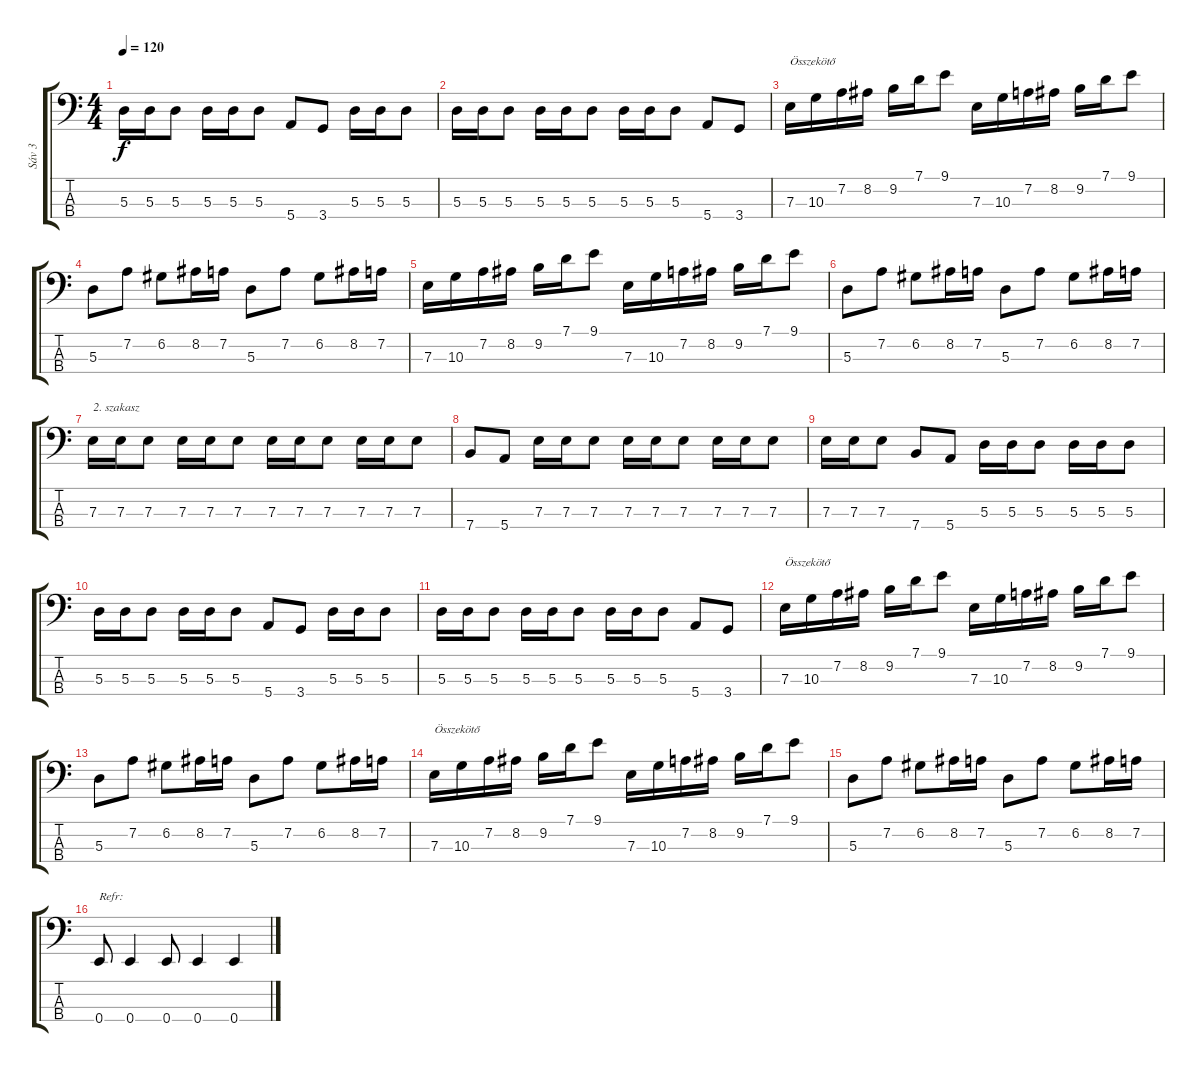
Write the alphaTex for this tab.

\track ("Sáv 3" "Sáv 3") {instrument electricbassfinger}
\staff {score tabs}
\tuning (G2 D2 A1 E1) {hide}
\ts (4 4)
\tempo 120
\clef f4
\ks c
5.3.16{dy f} 5.3.16 5.3.8 5.3.16 5.3.16 5.3.8 5.4.8 3.4.8 5.3.16 5.3.16 5.3.8 |
5.3.16 5.3.16 5.3.8 5.3.16 5.3.16 5.3.8 5.3.16 5.3.16 5.3.8 5.4.8 3.4.8 |
7.3.16{txt "Összekötő"} 10.3.16 7.2.16 8.2.16 9.2.16 7.1.16 9.1.8 7.3.16 10.3.16 7.2.16 8.2.16 9.2.16 7.1.16 9.1.8 |
5.3.8 7.2.8 6.2.8 8.2.16 7.2.16 5.3.8 7.2.8 6.2.8 8.2.16 7.2.16 |
7.3.16 10.3.16 7.2.16 8.2.16 9.2.16 7.1.16 9.1.8 7.3.16 10.3.16 7.2.16 8.2.16 9.2.16 7.1.16 9.1.8 |
5.3.8 7.2.8 6.2.8 8.2.16 7.2.16 5.3.8 7.2.8 6.2.8 8.2.16 7.2.16 |
7.3.16{txt "2. szakasz"} 7.3.16 7.3.8 7.3.16 7.3.16 7.3.8 7.3.16 7.3.16 7.3.8 7.3.16 7.3.16 7.3.8 |
7.4.8 5.4.8 7.3.16 7.3.16 7.3.8 7.3.16 7.3.16 7.3.8 7.3.16 7.3.16 7.3.8 |
7.3.16 7.3.16 7.3.8 7.4.8 5.4.8 5.3.16 5.3.16 5.3.8 5.3.16 5.3.16 5.3.8 |
5.3.16 5.3.16 5.3.8 5.3.16 5.3.16 5.3.8 5.4.8 3.4.8 5.3.16 5.3.16 5.3.8 |
5.3.16 5.3.16 5.3.8 5.3.16 5.3.16 5.3.8 5.3.16 5.3.16 5.3.8 5.4.8 3.4.8 |
7.3.16{txt "Összekötő"} 10.3.16 7.2.16 8.2.16 9.2.16 7.1.16 9.1.8 7.3.16 10.3.16 7.2.16 8.2.16 9.2.16 7.1.16 9.1.8 |
5.3.8 7.2.8 6.2.8 8.2.16 7.2.16 5.3.8 7.2.8 6.2.8 8.2.16 7.2.16 |
7.3.16{txt "Összekötő"} 10.3.16 7.2.16 8.2.16 9.2.16 7.1.16 9.1.8 7.3.16 10.3.16 7.2.16 8.2.16 9.2.16 7.1.16 9.1.8 |
5.3.8 7.2.8 6.2.8 8.2.16 7.2.16 5.3.8 7.2.8 6.2.8 8.2.16 7.2.16 |
0.4.8{txt "Refr:"} 0.4.4 0.4.8 0.4.4 0.4.4
